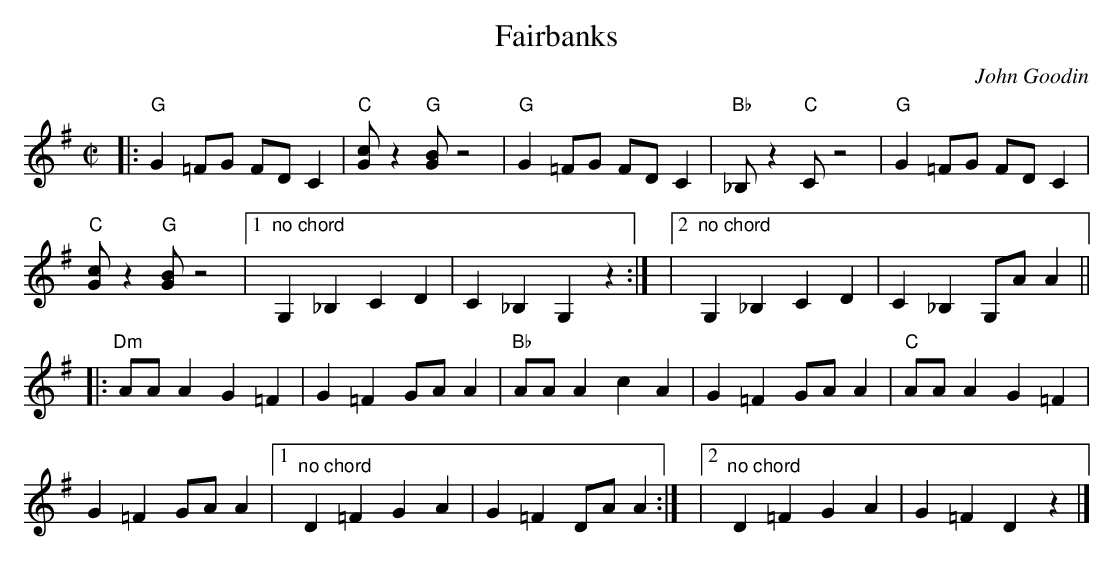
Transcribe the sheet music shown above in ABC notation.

X:1
T:Fairbanks
C:John Goodin
M:C|
K:G
|:"G"G2 =FG FD C2 |  "C"[Gc] z2 "G"[GB] z4 | "G"G2 =FG FD C2 |\
 "Bb"_B, z2 "C"C z4 | "G"G2 =FG FD C2 |
"C"[Gc] z2 "G"[GB] z4 |1 "no chord" G,2_B,2C2D2 | C2 _B,2 G,2 z2 :|\
|2"no chord"G,2_B,2C2D2 | C2 _B,2 G,A A2 ||
|:"Dm" AA A2 G2 =F2 | G2 =F2 GA A2 | "Bb"AA A2 c2 A2 |\
 G2 =F2 GA A2 | "C" AA A2 G2 =F2 |
G2 =F2 GA A2 |1 "no chord" D2 =F2 G2 A2 | G2 =F2 DA A2 :|\
|2 "no chord" D2 =F2 G2 A2 | G2 =F2 D2 z2 |]
